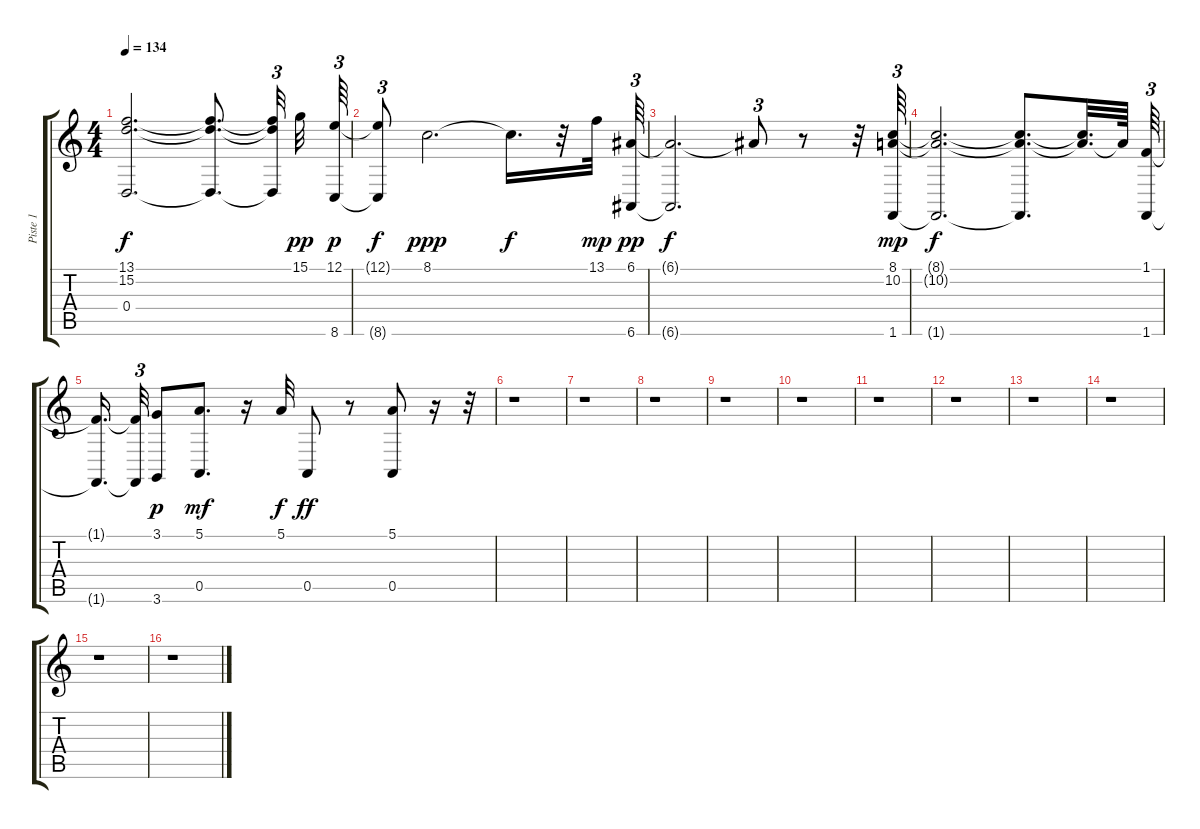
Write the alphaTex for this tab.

\track ("Piste 1" "Piste 1") {instrument stringensemble1}
\staff {score tabs}
\tuning (E4 B3 G3 D3 A2 E2) {hide}
\ts (4 4)
\tempo 134
\clef g2
\ks c
(13.1{t} 15.2{t} 0.4{t}).2{d dy f} (13.1{t} 15.2{t} 0.4{t}).8{d} (13.1{t} 15.2{t} 0.4{t}).32{tu (3 2) beam splitsecondary} 15.1.32{dy pp} (12.1 8.6).64{tu (3 2) dy p} |
(12.1{t} 8.6{t}).8{tu (3 2) dy f} 8.1.2{d dy ppp} 8.1{t}.16{d dy f} r.32 13.1.32{dy mp} (6.1 6.6).64{tu (3 2) dy pp} |
(6.1{t} 6.6{t}).2{d dy f} 6.1{t}.8{tu (3 2)} r.8 r.32 (8.1 10.2 1.6).64{tu (3 2) dy mp} |
(8.1{t} 10.2{t} 1.6{t}).2{d dy f} (8.1{t} 10.2{t} 1.6{t}).8{d} (8.1{t} 10.2{t}).32{d} 10.2{t}.64 (1.1 1.6).64{tu (3 2)} |
(1.1{t} 1.6{t}).16{d beam splitsecondary} (1.1{t} 1.6{t}).32{tu (3 2)} (3.1 3.6).8{dy p} (5.1 0.5).8{d dy mf} r.16 5.1.32{dy f} 0.5.8{dy ff} r.8 (5.1 0.5).8 r.16 r.32 |
r.1{volume 15} |
r.1 |
r.1 |
r.1 |
r.1 |
r.1 |
r.1 |
r.1 |
r.1 |
r.1 |
r.1
